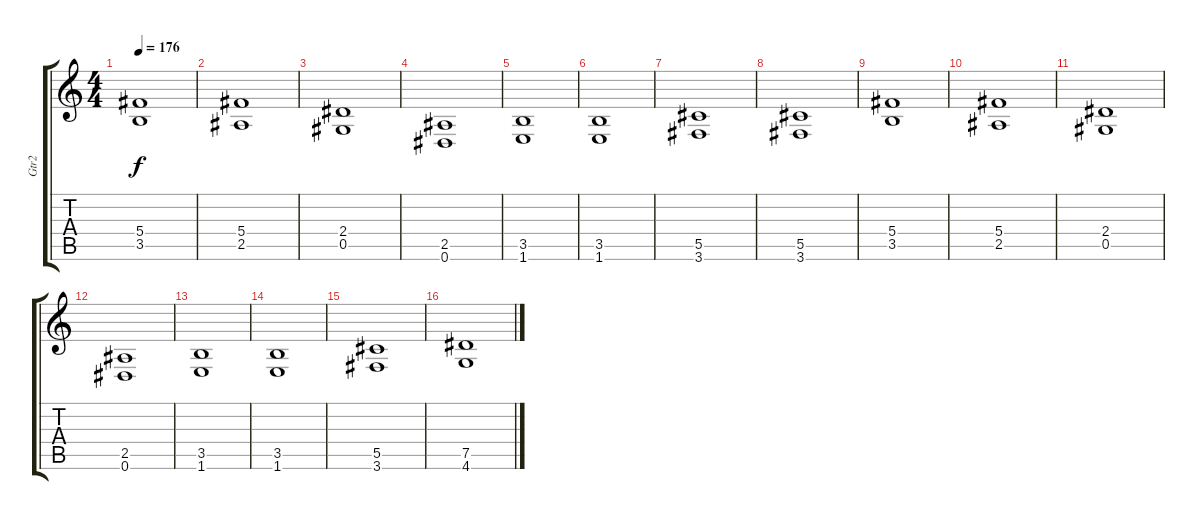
\track ("Gtr2" "Gtr2") {instrument overdrivenguitar}
\staff {score tabs}
\tuning (Eb4 Bb3 Gb3 Db3 Ab2 Eb2) {hide}
\ts (4 4)
\tempo 176
\clef g2
\ks c
(5.4 3.5).1{dy f volume 14} |
(5.4 2.5).1 |
(2.4 0.5).1 |
(2.5 0.6).1 |
(3.5 1.6).1 |
(3.5 1.6).1 |
(5.5 3.6).1 |
(5.5 3.6).1 |
(5.4 3.5).1 |
(5.4 2.5).1 |
(2.4 0.5).1 |
(2.5 0.6).1 |
(3.5 1.6).1 |
(3.5 1.6).1 |
(5.5 3.6).1 |
(7.5 4.6).1
